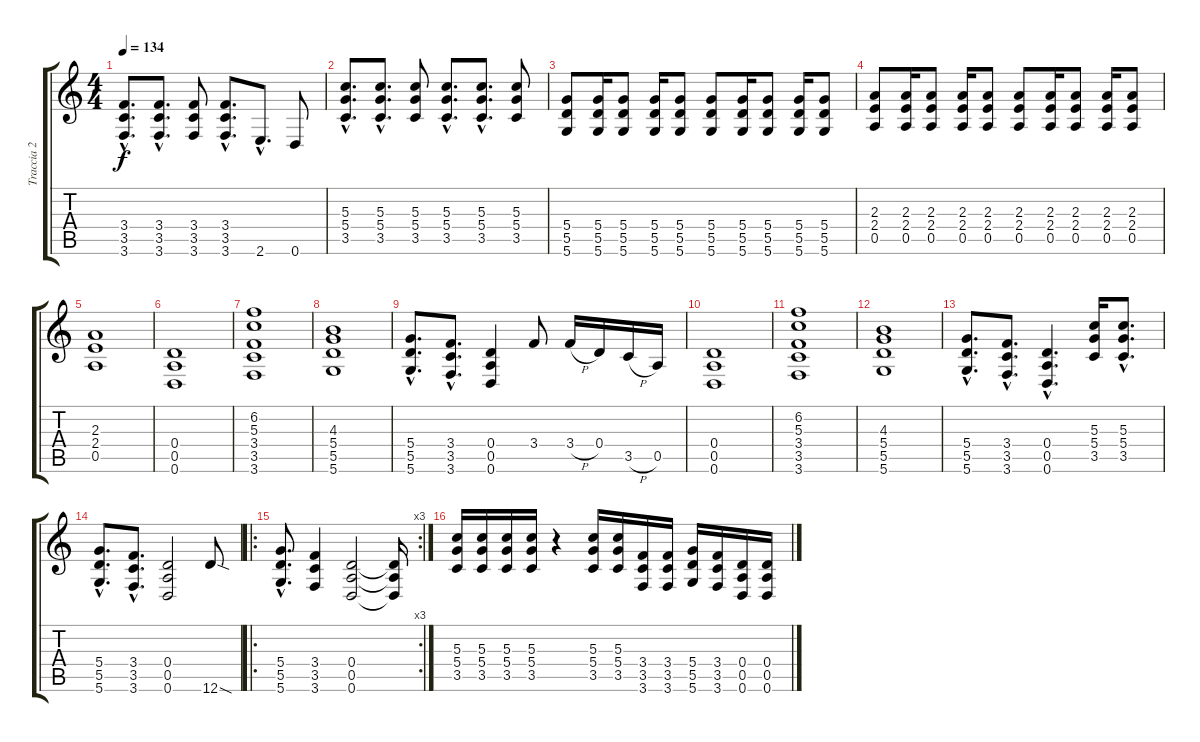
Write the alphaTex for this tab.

\track ("Traccia 2" "Traccia 2") {instrument distortionguitar}
\staff {score tabs}
\tuning (E4 B3 G3 D3 A2 D2) {hide}
\ts (4 4)
\tempo 134
\clef g2
\ks c
(3.4{hac} 3.5{hac} 3.6{hac}).8{d dy f} (3.4{hac} 3.5{hac} 3.6{hac}).8{d} (3.4 3.5 3.6).8 (3.4{hac} 3.5{hac} 3.6{hac}).8{d} 2.6{hac}.8{d} 0.6.8 |
(5.3{hac} 5.4{hac} 3.5{hac}).8{d} (5.3{hac} 5.4{hac} 3.5{hac}).8{d} (5.3 5.4 3.5).8 (5.3{hac} 5.4{hac} 3.5{hac}).8{d} (5.3{hac} 5.4{hac} 3.5{hac}).8{d} (5.3 5.4 3.5).8 |
(5.4 5.5 5.6).8 (5.4 5.5 5.6).16 (5.4 5.5 5.6).8 (5.4 5.5 5.6).16 (5.4 5.5 5.6).8 (5.4 5.5 5.6).8 (5.4 5.5 5.6).16 (5.4 5.5 5.6).8 (5.4 5.5 5.6).16 (5.4 5.5 5.6).8 |
(2.3 2.4 0.5).8 (2.3 2.4 0.5).16 (2.3 2.4 0.5).8 (2.3 2.4 0.5).16 (2.3 2.4 0.5).8 (2.3 2.4 0.5).8 (2.3 2.4 0.5).16 (2.3 2.4 0.5).8 (2.3 2.4 0.5).16 (2.3 2.4 0.5).8 |
(2.3 2.4 0.5).1 |
(0.4 0.5 0.6).1 |
(6.2 5.3 3.4 3.5 3.6).1 |
(4.3 5.4 5.5 5.6).1 |
(5.4{hac} 5.5{hac} 5.6{hac}).8{d} (3.4{hac} 3.5{hac} 3.6{hac}).8{d} (0.4 0.5 0.6).4 3.4.8 3.4{h}.16 0.4.16 3.5{h}.16 0.5.16 |
(0.4 0.5 0.6).1 |
(6.2 5.3 3.4 3.5 3.6).1 |
(4.3 5.4 5.5 5.6).1 |
(5.4{hac} 5.5{hac} 5.6{hac}).8{d} (3.4{hac} 3.5{hac} 3.6{hac}).8{d} (0.4{hac} 0.5{hac} 0.6{hac}).4{d} (5.3 5.4 3.5).16 (5.3{hac} 5.4{hac} 3.5{hac}).8{d} |
(5.4{hac} 5.5{hac} 5.6{hac}).8{d} (3.4{hac} 3.5{hac} 3.6{hac}).8{d} (0.4 0.5 0.6).2 12.6{sod}.8 |
\ro
\rc 3
(5.4{hac} 5.5{hac} 5.6{hac}).8{d} (3.4 3.5 3.6).4 (0.4 0.5 0.6).2 (0.4{t} 0.5{t} 0.6{t}).16 |
(5.3 5.4 3.5).16 (5.3 5.4 3.5).16 (5.3 5.4 3.5).16 (5.3 5.4 3.5).16 r.4 (5.3 5.4 3.5).16 (5.3 5.4 3.5).16 (3.4 3.5 3.6).16 (3.4 3.5 3.6).16 (5.4 5.5 5.6).16 (3.4 3.5 3.6).16 (0.4 0.5 0.6).16 (0.4 0.5 0.6).16
